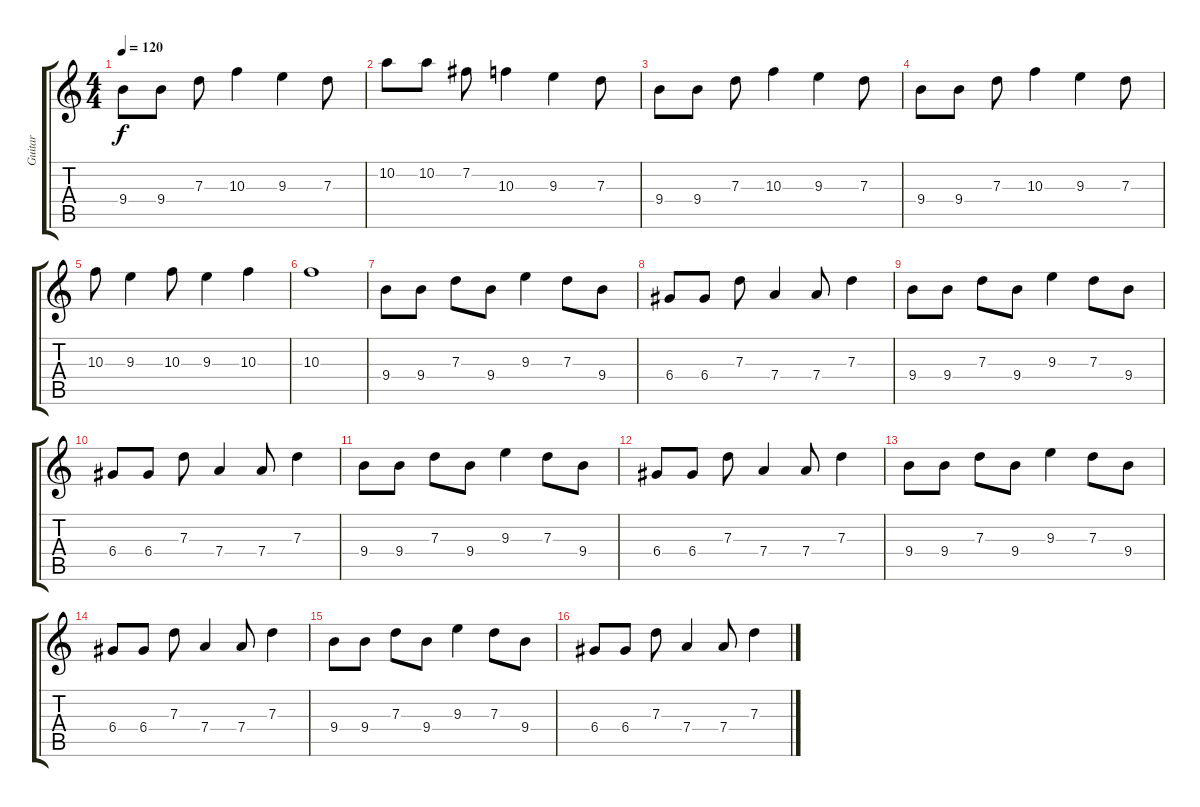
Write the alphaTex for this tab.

\track ("Guitar" "Guitar") {instrument overdrivenguitar}
\staff {score tabs}
\tuning (E4 B3 G3 D3 A2 E2) {hide}
\ts (4 4)
\tempo 120
\clef g2
\ks c
9.4.8{dy f} 9.4.8 7.3.8 10.3.4 9.3.4 7.3.8 |
10.2.8 10.2.8 7.2.8 10.3.4 9.3.4 7.3.8 |
9.4.8 9.4.8 7.3.8 10.3.4 9.3.4 7.3.8 |
9.4.8 9.4.8 7.3.8 10.3.4 9.3.4 7.3.8 |
10.3.8 9.3.4 10.3.8 9.3.4 10.3.4 |
10.3.1 |
9.4.8 9.4.8 7.3.8 9.4.8 9.3.4 7.3.8 9.4.8 |
6.4.8 6.4.8 7.3.8 7.4.4 7.4.8 7.3.4 |
9.4.8 9.4.8 7.3.8 9.4.8 9.3.4 7.3.8 9.4.8 |
6.4.8 6.4.8 7.3.8 7.4.4 7.4.8 7.3.4 |
9.4.8 9.4.8 7.3.8 9.4.8 9.3.4 7.3.8 9.4.8 |
6.4.8 6.4.8 7.3.8 7.4.4 7.4.8 7.3.4 |
9.4.8 9.4.8 7.3.8 9.4.8 9.3.4 7.3.8 9.4.8 |
6.4.8 6.4.8 7.3.8 7.4.4 7.4.8 7.3.4 |
9.4.8 9.4.8 7.3.8 9.4.8 9.3.4 7.3.8 9.4.8 |
6.4.8 6.4.8 7.3.8 7.4.4 7.4.8 7.3.4
